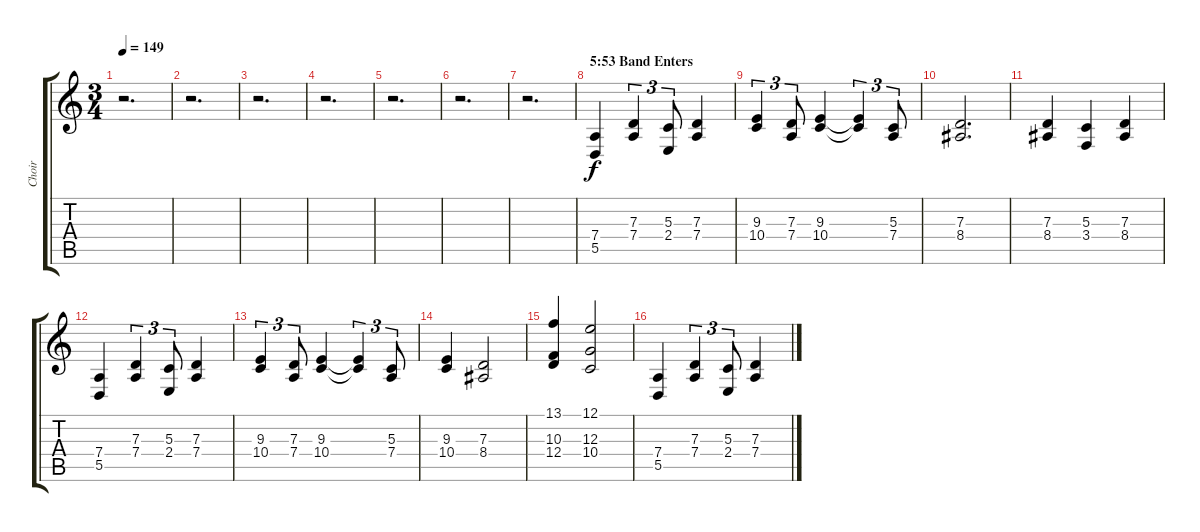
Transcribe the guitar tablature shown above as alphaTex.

\track ("Choir" "Choir") {instrument choiraahs}
\staff {score tabs}
\tuning (E4 B3 G3 D3 A2 E2) {hide}
\ts (3 4)
\tempo 149
\clef g2
\ks c
r.2{d dy f} |
r.2{d} |
r.2{d} |
r.2{d} |
r.2{d} |
r.2{d} |
r.2{d} |
\section ("" "5:53 Band Enters")
(7.4 5.5).4 (7.3 7.4).4{tu (3 2)} (5.3 2.4).8{tu (3 2)} (7.3 7.4).4 |
(9.3 10.4).4{tu (3 2)} (7.3 7.4).8{tu (3 2)} (9.3 10.4).4 (9.3{t} 10.4{t}).4{tu (3 2)} (5.3 7.4).8{tu (3 2)} |
(7.3 8.4).2{d} |
(7.3 8.4).4 (5.3 3.4).4 (7.3 8.4).4 |
(7.4 5.5).4 (7.3 7.4).4{tu (3 2)} (5.3 2.4).8{tu (3 2)} (7.3 7.4).4 |
(9.3 10.4).4{tu (3 2)} (7.3 7.4).8{tu (3 2)} (9.3 10.4).4 (9.3{t} 10.4{t}).4{tu (3 2)} (5.3 7.4).8{tu (3 2)} |
(9.3 10.4).4 (7.3 8.4).2 |
(13.1 10.3 12.4).4 (12.1 12.3 10.4).2 |
(7.4 5.5).4 (7.3 7.4).4{tu (3 2)} (5.3 2.4).8{tu (3 2)} (7.3 7.4).4
